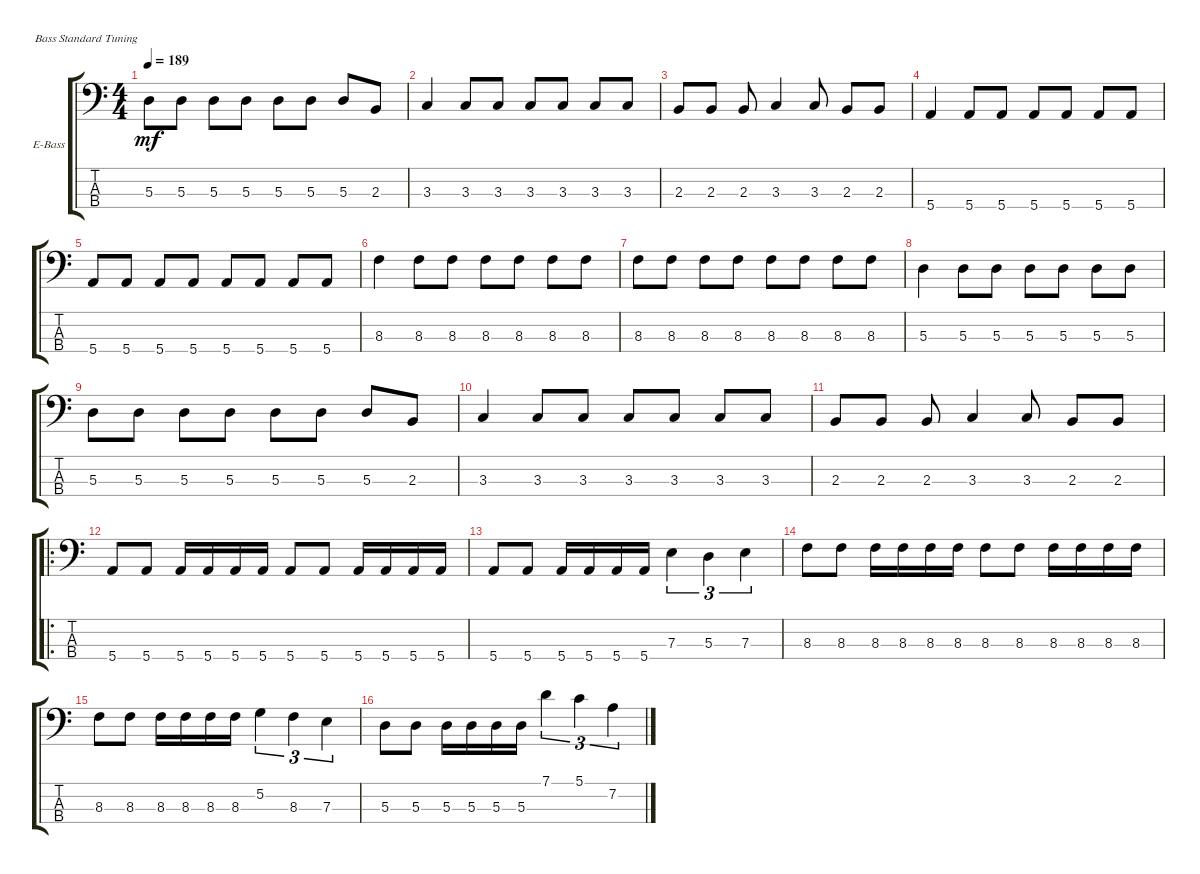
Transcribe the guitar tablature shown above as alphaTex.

\defaultSystemsLayout 4
\bracketExtendMode groupsimilarinstruments
\firstSystemTrackNameOrientation horizontal
\otherSystemsTrackNameOrientation horizontal
\track ("Electric Bass" "E-Bass") {instrument electricbassfinger}
\staff {score tabs}
\tuning (G2 D2 A1 E1)
\ts (4 4)
\tempo 189
\clef f4
\ks c
5.3.8{dy mf} 5.3.8 5.3.8 5.3.8 5.3.8 5.3.8 5.3.8 2.3.8 |
3.3.4 3.3.8 3.3.8 3.3.8 3.3.8 3.3.8 3.3.8 |
2.3.8 2.3.8 2.3.8 3.3.4 3.3.8 2.3.8 2.3.8 |
5.4.4 5.4.8 5.4.8 5.4.8 5.4.8 5.4.8 5.4.8 |
5.4.8 5.4.8 5.4.8 5.4.8 5.4.8 5.4.8 5.4.8 5.4.8 |
8.3.4 8.3.8 8.3.8 8.3.8 8.3.8 8.3.8 8.3.8 |
8.3.8 8.3.8 8.3.8 8.3.8 8.3.8 8.3.8 8.3.8 8.3.8 |
5.3.4 5.3.8 5.3.8 5.3.8 5.3.8 5.3.8 5.3.8 |
5.3.8 5.3.8 5.3.8 5.3.8 5.3.8 5.3.8 5.3.8 2.3.8 |
3.3.4 3.3.8 3.3.8 3.3.8 3.3.8 3.3.8 3.3.8 |
2.3.8 2.3.8 2.3.8 3.3.4 3.3.8 2.3.8 2.3.8 |
\ro
5.4.8 5.4.8 5.4.16 5.4.16 5.4.16 5.4.16 5.4.8 5.4.8 5.4.16 5.4.16 5.4.16 5.4.16 |
5.4.8 5.4.8 5.4.16 5.4.16 5.4.16 5.4.16 7.3.4{tu (3 2)} 5.3.4{tu (3 2)} 7.3.4{tu (3 2)} |
8.3.8 8.3.8 8.3.16 8.3.16 8.3.16 8.3.16 8.3.8 8.3.8 8.3.16 8.3.16 8.3.16 8.3.16 |
8.3.8 8.3.8 8.3.16 8.3.16 8.3.16 8.3.16 5.2.4{tu (3 2)} 8.3.4{tu (3 2)} 7.3.4{tu (3 2)} |
5.3.8 5.3.8 5.3.16 5.3.16 5.3.16 5.3.16 7.1.4{tu (3 2)} 5.1.4{tu (3 2)} 7.2.4{tu (3 2)}
